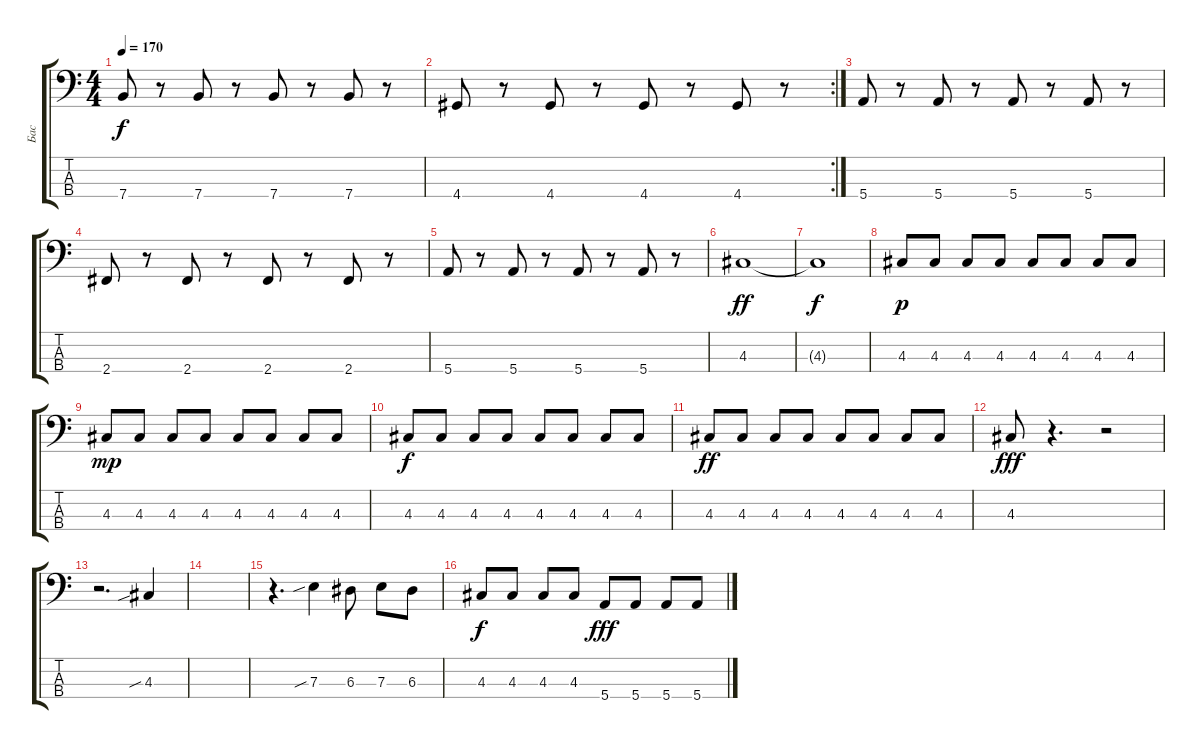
\track ("Бас" "Бас") {instrument slapbass1}
\staff {score tabs}
\tuning (G2 D2 A1 E1) {hide}
\ts (4 4)
\tempo 170
\clef f4
\ks c
7.4.8{dy f} r.8 7.4.8 r.8 7.4.8 r.8 7.4.8 r.8 |
\rc 2
4.4.8 r.8 4.4.8 r.8 4.4.8 r.8 4.4.8 r.8 |
5.4.8 r.8 5.4.8 r.8 5.4.8 r.8 5.4.8 r.8 |
2.4.8 r.8 2.4.8 r.8 2.4.8 r.8 2.4.8 r.8 |
5.4.8 r.8 5.4.8 r.8 5.4.8 r.8 5.4.8 r.8 |
4.3.1{dy ff} |
4.3{t}.1{dy f} |
4.3.8{dy p} 4.3.8 4.3.8 4.3.8 4.3.8 4.3.8 4.3.8 4.3.8 |
4.3.8{dy mp} 4.3.8 4.3.8 4.3.8 4.3.8 4.3.8 4.3.8 4.3.8 |
4.3.8{dy f} 4.3.8 4.3.8 4.3.8 4.3.8 4.3.8 4.3.8 4.3.8 |
4.3.8{dy ff} 4.3.8 4.3.8 4.3.8 4.3.8 4.3.8 4.3.8 4.3.8 |
4.3.8{dy fff} r.4{d} r.2 |
r.2{d} 4.3{sib}.4 |
|
r.4{d} 7.3{sib}.4 6.3.8 7.3.8 6.3.8 |
4.3.8{dy f} 4.3.8 4.3.8 4.3.8 5.4.8{dy fff} 5.4.8 5.4.8 5.4.8
